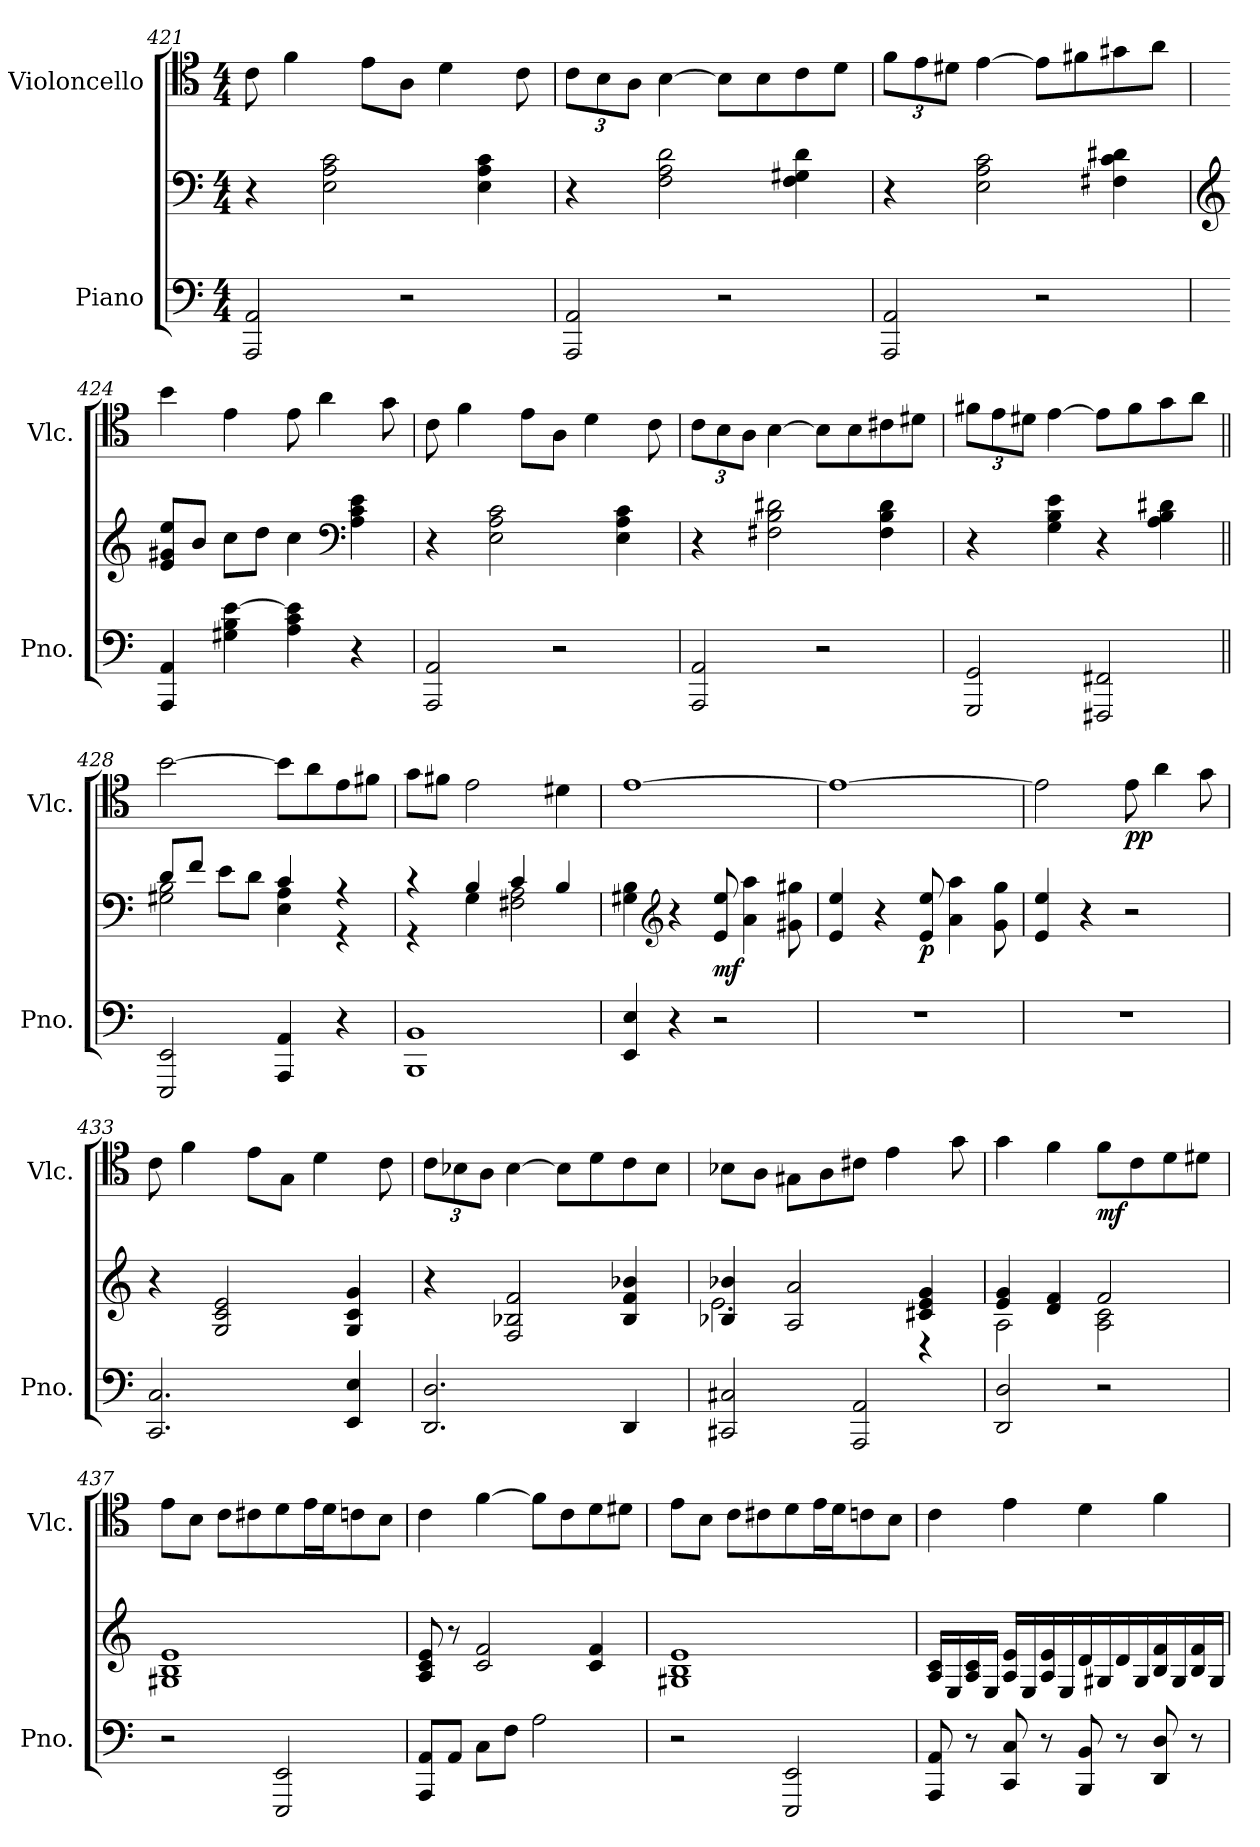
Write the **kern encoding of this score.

**kern	**kern	**dynam	**kern	**dynam
*part2	*part2	*part2	*part1	*part1
*staff3	*staff2	*staff2/3	*staff1	*staff1
*I"Piano	*	*	*I"Violoncello	*
*I'Pno.	*	*	*I'Vlc.	*
*clefF4	*clefF4	*	*clefC4	*
*k[]	*k[]	*	*k[]	*
*M4/4	*M4/4	*	*M4/4	*
=421	=421	=421	=421	=421
2AAA/ 2AA/	4r	.	8c\	.
.	.	.	4f\	.
.	2E\ 2A\ 2c\	.	.	.
.	.	.	8e\L	.
2r	.	.	8A\J	.
.	.	.	4d\	.
.	4E\ 4A\ 4c\	.	.	.
.	.	.	8c\	.
=422	=422	=422	=422	=422
*	*	*	*Xbrackettup	*
2AAA/ 2AA/	4r	.	12c\L	.
.	.	.	12B\	.
.	.	.	12A\J	.
.	2F\ 2A\ 2d\	.	[4B\	.
2r	.	.	8B\L]	.
.	.	.	8B\	.
.	4F\ 4G#X\ 4d\	.	8c\	.
.	.	.	8d\J	.
=423	=423	=423	=423	=423
2AAA/ 2AA/	4r	.	12f\L	.
.	.	.	12e\	.
.	.	.	12d#X\J	.
.	2E\ 2A\ 2c\	.	[4e\	.
2r	.	.	8e\L]	.
.	.	.	8f#X\	.
.	4F#X\ 4c\ 4d#X\	.	8g#X\	.
.	.	.	8a\J	.
=424	=424	=424	=424	=424
*	*clefG2	*	*	*
4AAA/ 4AA/	8e/ 8g#X/ 8ee/L	.	4b\	.
.	8b/J	.	.	.
4G#X\ 4B\ [4e\	8cc\L	.	4e\	.
.	8dd\J	.	.	.
4A\ 4c\ 4e\]	4cc\	.	8e\	.
.	.	.	4a\	.
*	*clefF4	*	*	*
4r	4A\ 4c\ 4e\	.	.	.
.	.	.	8g\	.
=425	=425	=425	=425	=425
2AAA/ 2AA/	4r	.	8c\	.
.	.	.	4f\	.
.	2E\ 2A\ 2c\	.	.	.
.	.	.	8e\L	.
2r	.	.	8A\J	.
.	.	.	4d\	.
.	4E\ 4A\ 4c\	.	.	.
.	.	.	8c\	.
!!LO:LB:g=z
=426	=426	=426	=426	=426
2AAA/ 2AA/	4r	.	12c\L	.
.	.	.	12B\	.
.	.	.	12A\J	.
.	2F#X\ 2B\ 2d#X\	.	[4B\	.
2r	.	.	8B\L]	.
.	.	.	8B\	.
.	4F#\ 4B\ 4d#\	.	8c#X\	.
.	.	.	8d#X\J	.
=427	=427	=427	=427	=427
2GGG/ 2GG/	4r	.	12f#X\L	.
.	.	.	12e\	.
.	.	.	12d#X\J	.
.	4G\ 4B\ 4e\	.	[4e\	.
2FFF#X/ 2FF#X/	4r	.	8e\L]	.
.	.	.	8f#\	.
.	4A\ 4B\ 4d#X\	.	8g\	.
.	.	.	8a\J	.
=428||	=428||	=428||	=428||	=428||
*	*^	*	*	*
2EEE/ 2EE/	2G#X\ 2B\	8d/L	.	[2b\	.
.	.	8f/J	.	.	.
.	.	8e\L	.	.	.
.	.	8d\J	.	.	.
4AAA/ 4AA/	4E\ 4A\	4c/	.	8b\L]	.
.	.	.	.	8a\	.
4r	4r	4r	.	8e\	.
.	.	.	.	8f#X\J	.
=429	=429	=429	=429	=429	=429
1BBB 1BB	4r	4r	.	8g\L	.
.	.	.	.	8f#X\J	.
.	4B/	4G\	.	2e\	.
.	4c/	2F#X\ 2A\	.	.	.
.	4B/	.	.	4d#X\	.
*	*v	*v	*	*	*
=430	=430	=430	=430	=430
4EE/ 4E/	4G#X\ 4B\	.	[1e	.
*	*clefG2	*	*	*
4r	4r	.	.	.
!	!	!LO:DY:b	!	!
2r	8e/ 8ee/	mf	.	.
.	4a\ 4aa\	.	.	.
.	8g#X\ 8gg#X\	.	.	.
!!LO:LB:g=z
=431	=431	=431	=431	=431
1r	4e/ 4ee/	.	1e_	.
.	4r	.	.	.
!	!	!LO:DY:b	!	!
.	8e/ 8ee/	p	.	.
.	4a\ 4aa\	.	.	.
.	8g\ 8gg\	.	.	.
=432	=432	=432	=432	=432
1r	4e/ 4ee/	.	2e\]	.
.	4r	.	.	.
!	!	!	!	!LO:DY:b
.	2r	.	8e\	pp
.	.	.	4a\	.
.	.	.	8g\	.
=433	=433	=433	=433	=433
2.CC/ 2.C/	4r	.	8c\	.
.	.	.	4f\	.
.	2G/ 2c/ 2e/	.	.	.
.	.	.	8e\L	.
.	.	.	8G\J	.
.	.	.	4d\	.
4EE/ 4E/	4G/ 4c/ 4g/	.	.	.
.	.	.	8c\	.
=434	=434	=434	=434	=434
2.DD/ 2.D/	4r	.	12c\L	.
.	.	.	12B-X\	.
.	.	.	12A\J	.
.	2F/ 2B-X/ 2f/	.	[4B-\	.
.	.	.	8B-\L]	.
.	.	.	8d\	.
4DD/	4B-/ 4f/ 4b-X/	.	8c\	.
.	.	.	8B-\J	.
=435	=435	=435	=435	=435
*	*^	*	*	*
2CC#X/ 2C#X/	4B-X/ 4b-X/	2.e\	.	8B-X\L	.
.	.	.	.	8A\J	.
.	2A/ 2a/	.	.	8G#X\L	.
.	.	.	.	8A\	.
2AAA/ 2AA/	.	.	.	8c#X\J	.
.	.	.	.	4e\	.
.	4c#X/ 4e/ 4g/	4r	.	.	.
.	.	.	.	8g\	.
=436	=436	=436	=436	=436	=436
2DD/ 2D/	4e/ 4g/	2A\	.	4g\	.
.	4d/ 4f/	.	.	4f\	.
!	!	!	!	!	!LO:DY:b
2r	2f/	2A\ 2c\	.	8f\L	mf
.	.	.	.	8c\	.
.	.	.	.	8d\	.
.	.	.	.	8d#X\J	.
!!LO:PB:g=z
=437	=437	=437	=437	=437	=437
2r	1e	1G#X 1B	.	8e\L	.
.	.	.	.	8B\J	.
.	.	.	.	8c\L	.
.	.	.	.	8c#X\	.
2EEE/ 2EE/	.	.	.	8d\	.
.	.	.	.	16e\L	.
.	.	.	.	16d\J	.
.	.	.	.	8cn\	.
.	.	.	.	8B\J	.
*	*v	*v	*	*	*
=438	=438	=438	=438	=438
8AAA/ 8AA/L	8A/ 8c/ 8e/	.	4c\	.
8AA/J	8r	.	.	.
8C\L	2c/ 2f/	.	[4f\	.
8F\J	.	.	.	.
2A\	.	.	8f\L]	.
.	.	.	8c\	.
.	4c/ 4f/	.	8d\	.
.	.	.	8d#X\J	.
=439	=439	=439	=439	=439
2r	1G#X 1B 1e	.	8e\L	.
.	.	.	8B\J	.
.	.	.	8c\L	.
.	.	.	8c#X\	.
2EEE/ 2EE/	.	.	8d\	.
.	.	.	16e\L	.
.	.	.	16d\J	.
.	.	.	8cn\	.
.	.	.	8B\J	.
!!LO:LB:g=z
=440	=440	=440	=440	=440
*	*	*	*MM95	*
8AAA/ 8AA/	16A/ 16c/LL	.	4c\	.
.	16E/	.	.	.
8r	16A/ 16c/	.	.	.
.	16E/JJ	.	.	.
8CC/ 8C/	16A/ 16e/LL	.	4e\	.
.	16E/	.	.	.
8r	16A/ 16e/	.	.	.
.	16E/	.	.	.
8BBB/ 8BB/	16d/	.	4d\	.
.	16G#X/	.	.	.
8r	16d/	.	.	.
.	16G#/	.	.	.
8DD/ 8D/	16B/ 16f/	.	4f\	.
.	16G#/	.	.	.
8r	16B/ 16f/	.	.	.
.	16G#/JJ	.	.	.
=	=	=	=	=
*-	*-	*-	*-	*-
